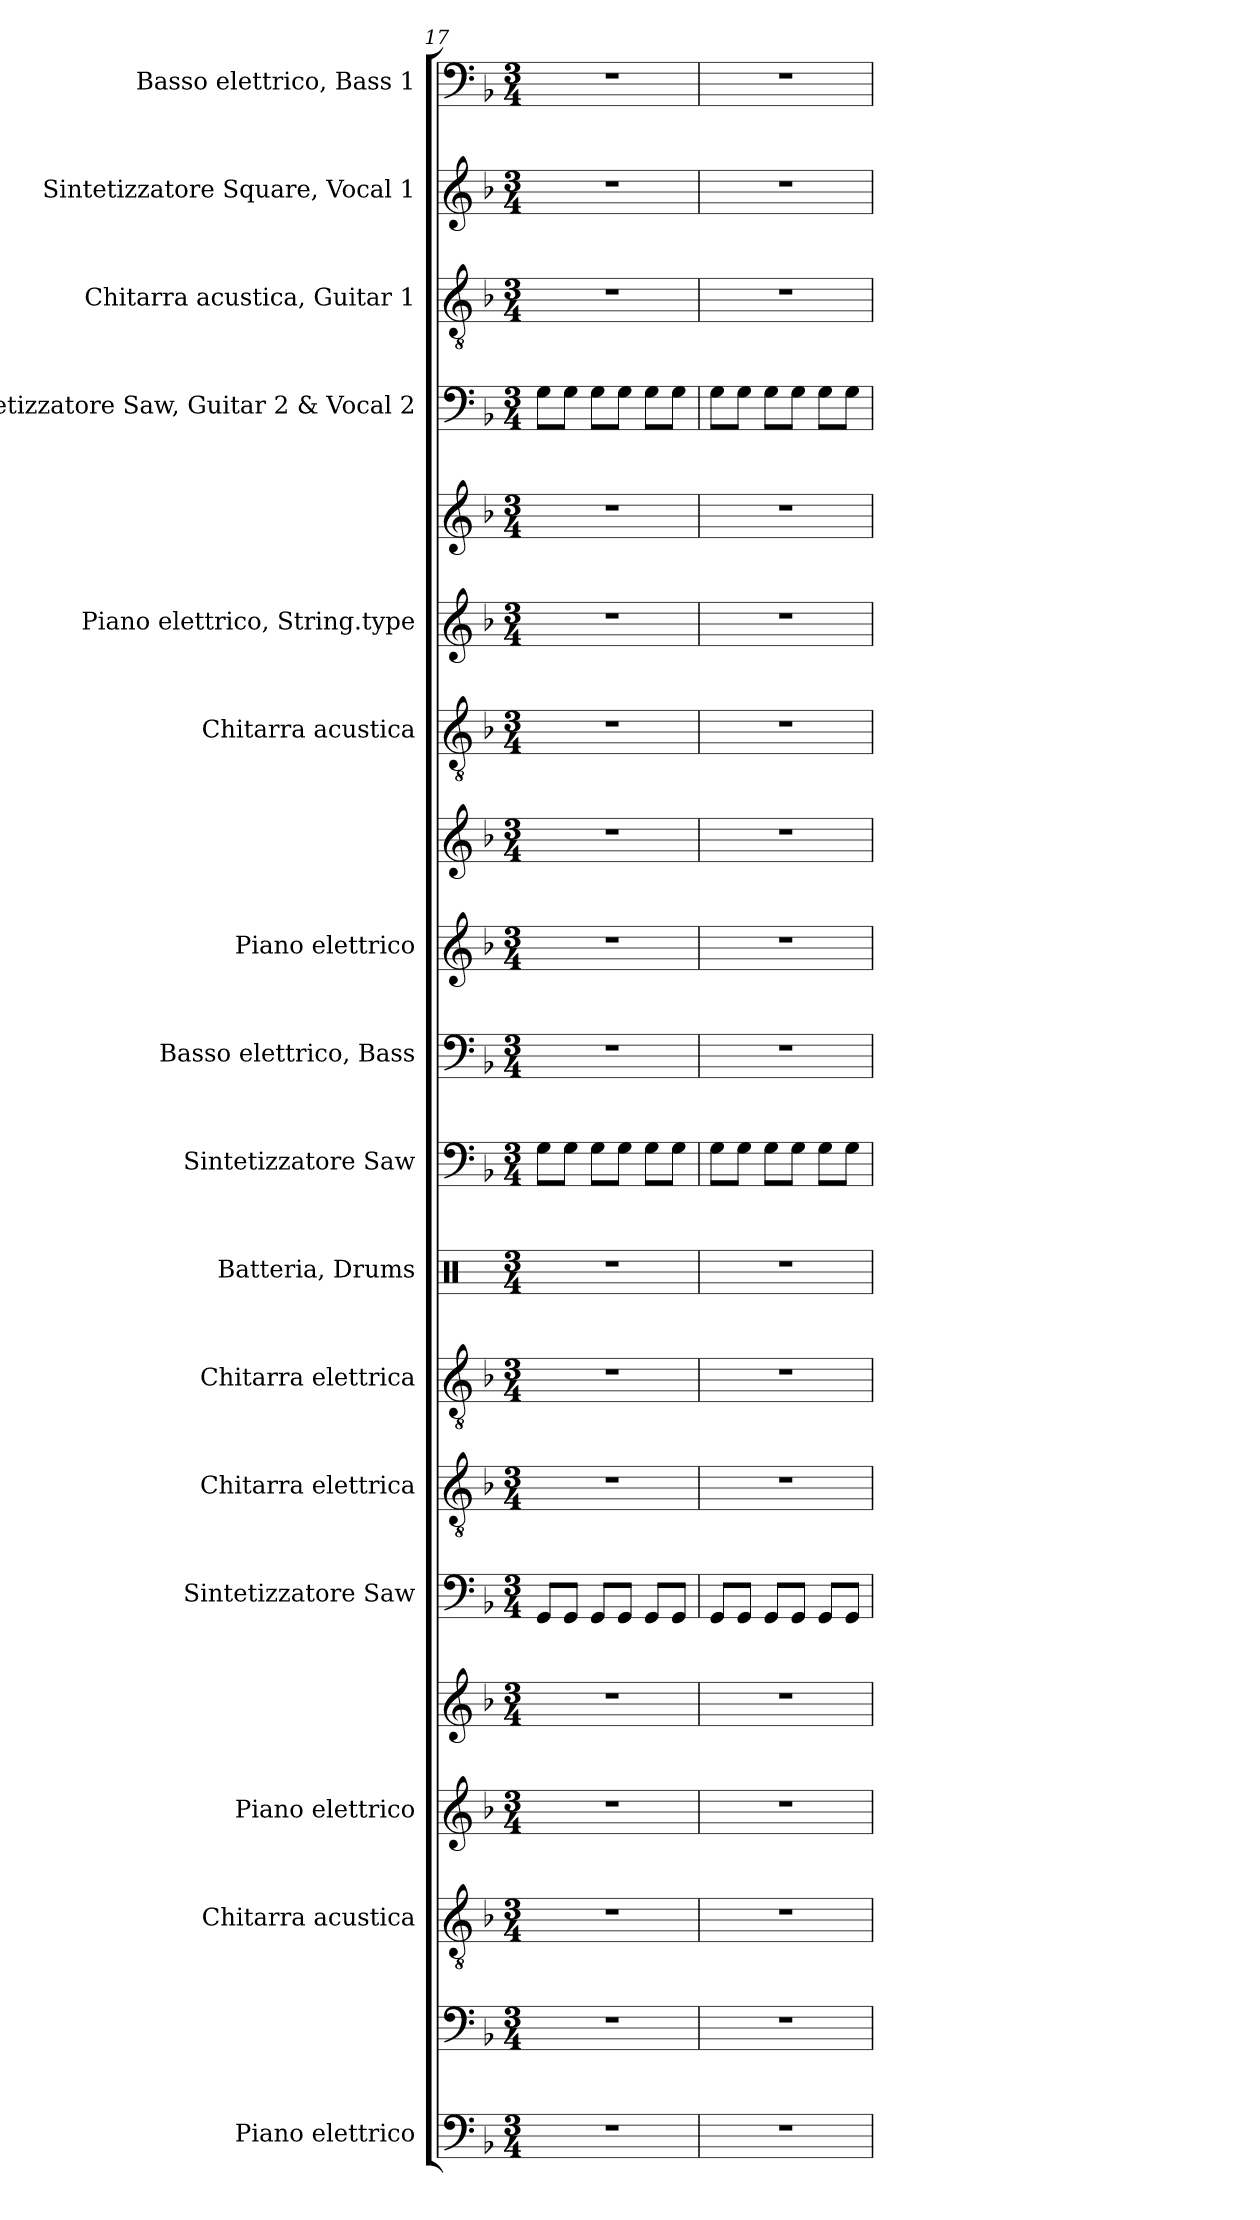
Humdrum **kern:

**kern	**kern	**kern	**kern	**kern	**kern	**kern	**kern	**kern	**kern	**kern	**kern	**kern	**kern	**kern	**kern	**kern	**kern	**kern	**kern
*part16	*part16	*part15	*part14	*part14	*part13	*part12	*part11	*part10	*part9	*part8	*part7	*part7	*part6	*part5	*part5	*part4	*part3	*part2	*part1
*staff20	*staff19	*staff18	*staff17	*staff16	*staff15	*staff14	*staff13	*staff12	*staff11	*staff10	*staff9	*staff8	*staff7	*staff6	*staff5	*staff4	*staff3	*staff2	*staff1
*I"Piano elettrico	*	*I"Chitarra acustica	*I"Piano elettrico	*	*I"Sintetizzatore Saw	*I"Chitarra elettrica	*I"Chitarra elettrica	*I"Batteria,  Drums	*I"Sintetizzatore Saw	*I"Basso elettrico,  Bass	*I"Piano elettrico	*	*I"Chitarra acustica	*I"Piano elettrico,  String.type	*	*I"Sintetizzatore Saw,  Guitar 2 &amp; Vocal 2	*I"Chitarra acustica,  Guitar 1	*I"Sintetizzatore Square,  Vocal 1	*I"Basso elettrico,  Bass 1
*	*	*	*	*	*I'Sint.	*I'Chit. el.	*I'Chit. el.	*I'Batt.	*I'Sint.	*I'B. el.	*	*	*	*	*	*I'Sint.	*	*I'Sint.	*I'B. el.
*clefF4	*clefF4	*clefGv2	*clefG2	*clefG2	*clefF4	*clefGv2	*clefGv2	*clefX	*clefF4	*clefF4	*clefG2	*clefG2	*clefGv2	*clefG2	*clefG2	*clefF4	*clefGv2	*clefG2	*clefF4
*	*	*	*	*	*	*	*	*	*	*ITrd7c12	*	*	*	*	*	*	*	*	*ITrd7c12
*k[b-]	*k[b-]	*k[b-]	*k[b-]	*k[b-]	*k[b-]	*k[b-]	*k[b-]	*k[]	*k[b-]	*k[b-]	*k[b-]	*k[b-]	*k[b-]	*k[b-]	*k[b-]	*k[b-]	*k[b-]	*k[b-]	*k[b-]
*M3/4	*M3/4	*M3/4	*M3/4	*M3/4	*M3/4	*M3/4	*M3/4	*M3/4	*M3/4	*M3/4	*M3/4	*M3/4	*M3/4	*M3/4	*M3/4	*M3/4	*M3/4	*M3/4	*M3/4
=17	=17	=17	=17	=17	=17	=17	=17	=17	=17	=17	=17	=17	=17	=17	=17	=17	=17	=17	=17
2.r	2.r	2.r	2.r	2.r	8GG/L	2.r	2.r	2.r	8G\L	2.r	2.r	2.r	2.r	2.r	2.r	8G\L	2.r	2.r	2.r
.	.	.	.	.	8GG/J	.	.	.	8G\J	.	.	.	.	.	.	8G\J	.	.	.
.	.	.	.	.	8GG/L	.	.	.	8G\L	.	.	.	.	.	.	8G\L	.	.	.
.	.	.	.	.	8GG/J	.	.	.	8G\J	.	.	.	.	.	.	8G\J	.	.	.
.	.	.	.	.	8GG/L	.	.	.	8G\L	.	.	.	.	.	.	8G\L	.	.	.
.	.	.	.	.	8GG/J	.	.	.	8G\J	.	.	.	.	.	.	8G\J	.	.	.
=18	=18	=18	=18	=18	=18	=18	=18	=18	=18	=18	=18	=18	=18	=18	=18	=18	=18	=18	=18
2.r	2.r	2.r	2.r	2.r	8GG/L	2.r	2.r	2.r	8G\L	2.r	2.r	2.r	2.r	2.r	2.r	8G\L	2.r	2.r	2.r
.	.	.	.	.	8GG/J	.	.	.	8G\J	.	.	.	.	.	.	8G\J	.	.	.
.	.	.	.	.	8GG/L	.	.	.	8G\L	.	.	.	.	.	.	8G\L	.	.	.
.	.	.	.	.	8GG/J	.	.	.	8G\J	.	.	.	.	.	.	8G\J	.	.	.
.	.	.	.	.	8GG/L	.	.	.	8G\L	.	.	.	.	.	.	8G\L	.	.	.
.	.	.	.	.	8GG/J	.	.	.	8G\J	.	.	.	.	.	.	8G\J	.	.	.
=	=	=	=	=	=	=	=	=	=	=	=	=	=	=	=	=	=	=	=
*-	*-	*-	*-	*-	*-	*-	*-	*-	*-	*-	*-	*-	*-	*-	*-	*-	*-	*-	*-
